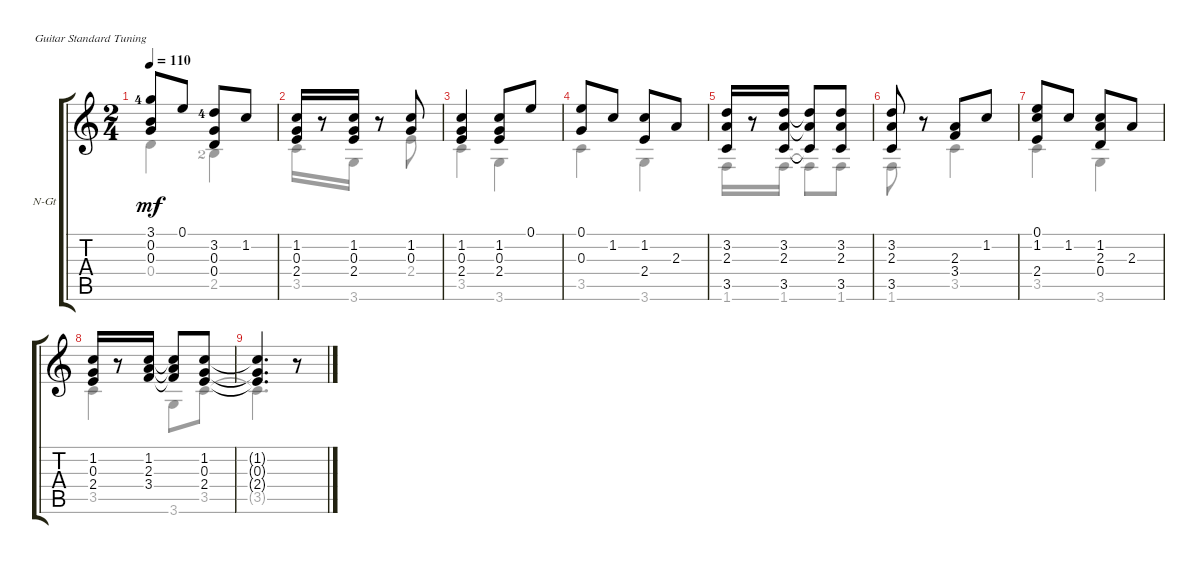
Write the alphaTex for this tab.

\defaultSystemsLayout 4
\bracketExtendMode groupsimilarinstruments
\firstSystemTrackNameOrientation horizontal
\otherSystemsTrackNameOrientation horizontal
\track ("Nylon Guitar" "N-Gt") {instrument acousticguitarnylon}
\staff {score tabs}
\tuning (E4 B3 G3 D3 A2 E2)
\voice
\ts (2 4)
\tempo 110
\clef g2
\ks c
(3.1{lf 5} 0.2 0.3).8{dy mf} 0.1.8 (3.2{lf 5} 0.3 0.4).8 1.2.8 |
(1.2 0.3 2.4).16 r.8 (1.2 0.3 2.4).16 r.8 (0.3 1.2).8 |
(1.2 0.3 2.4).4 (2.4 0.3 1.2).8 0.1.8 |
(0.1 0.3).8 1.2.8 (1.2 2.4).8 2.3.8 |
(3.2 2.3 3.5).16 r.8 (3.5 2.3 3.2).16 (3.2{t} 2.3{t} 3.5{t}).8 (3.5 2.3 3.2).8 |
(3.2 2.3 3.5).8 r.8 (3.4 2.3).8 1.2.8 |
(0.1 1.2 2.4).8 1.2.8 (1.2 2.3 0.4).8 2.3.8 |
(1.2 0.3 2.4).16 r.8 (3.4 2.3 1.2).16 (1.2{t} 2.3{t} 3.4{t}).8 (2.4 0.3 1.2).8 |
(1.2{t} 0.3{t} 2.4{t}).4{d} r.8
\voice
\clef g2
\ottava regular
\simile none
\ks c
0.4.4{dy mf} 2.5{lf 3}.4 |
3.5.16 r.8 3.6.16 r.8 2.4.8 |
3.5.4 3.6.4 |
3.5.4 3.6.4 |
1.6.16 r.8 1.6.16 1.6{t}.8 1.6.8 |
1.6.8 r.8 3.5.4 |
3.5.4 3.6.4 |
3.5.4 3.6.8 3.5.8 |
3.5{t}.4{d}
